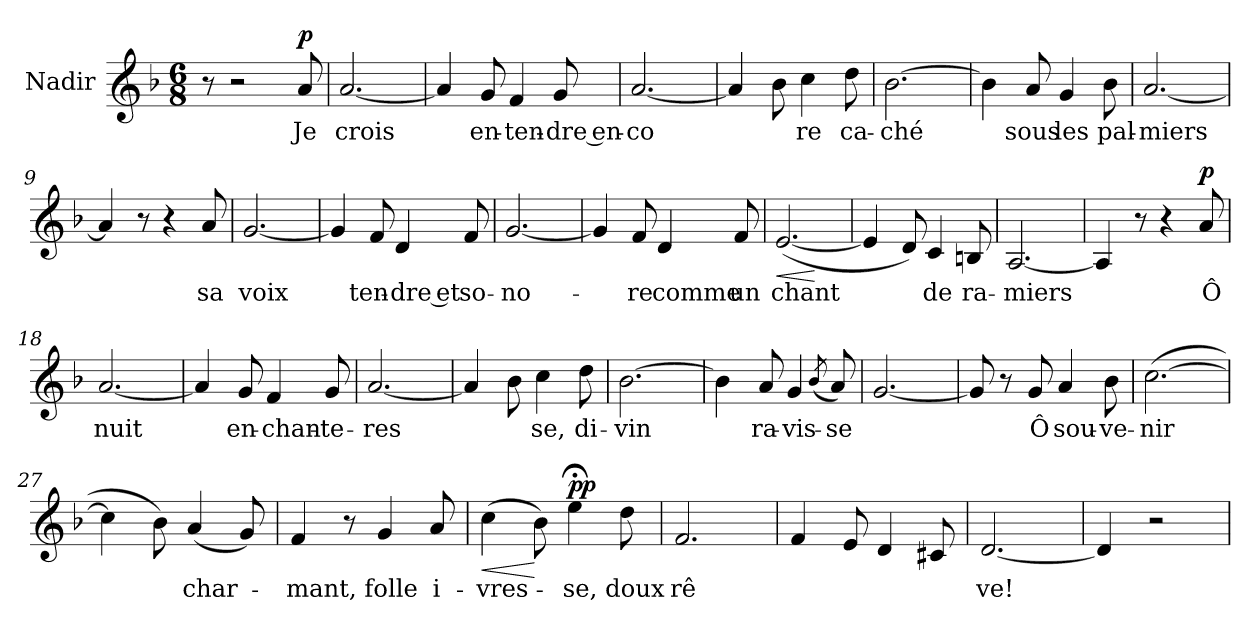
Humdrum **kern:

**kern	**text	**dynam
*part1	*part1	*part1
*staff1	*staff1	*staff1
*I"Nadir	*	*
*I'N.	*	*
*clefG2	*	*
*k[b-]	*	*
*M6/8	*	*
=1	=1	=1
8r	.	.
2r	.	.
!	!	!LO:DY:a
8a/	Je	p
=2	=2	=2
[2.a/	crois	.
=3	=3	=3
4a/]	.	.
8g/	en-	.
4f/	-ten-	.
8g/	-dre en-	.
=4	=4	=4
[2.a/	-co-	.
=5	=5	=5
4a/]	---	.
8b-\	.	.
4cc\	-re	.
8dd\	ca-	.
=6	=6	=6
[2.b-\	-ché	.
=7	=7	=7
4b-\]	.	.
8a/	sous	.
4g/	les	.
8b-\	pal-	.
=8	=8	=8
[2.a/	-miers	.
!!LO:LB:g=z
=9	=9	=9
4a/]	.	.
8r	.	.
4r	.	.
8a/	sa	.
=10	=10	=10
[2.g/	voix	.
=11	=11	=11
4g/]	.	.
8f/	ten-	.
4d/	-dre et	.
8f/	so-	.
=12	=12	=12
[2.g/	-no-	.
=13	=13	=13
4g/]	.	.
8f/	-re	.
4d/	comme	.
8f/	un	.
=14	=14	=14
!	!	!LO:HP:b
([2.e/	chant	<
.	.	[
=15	=15	=15
4e/]	.	.
8d/)	.	.
4c/	de	.
8Bn/	ra-	.
=16	=16	=16
[2.A/	-miers	.
!!LO:LB:g=z
=17	=17	=17
4A/]	.	.
8r	.	.
4r	.	.
!	!	!LO:DY:a
8a/	Ô	p
=18	=18	=18
[2.a/	nuit	.
=19	=19	=19
4a/]	.	.
8g/	en-	.
4f/	-chan-	.
8g/	-te-	.
=20	=20	=20
[2.a/	-res-	.
=21	=21	=21
4a/]	---	.
8b-\	.	.
4cc\	-se,	.
8dd\	di-	.
=22	=22	=22
[2.b-\	-vin	.
=23	=23	=23
4b-\]	.	.
8a/	ra-	.
4g/	-vis-	.
(8qb-/	.	.
8a/)	-se	.
=24	=24	=24
[2.g/	.	.
!!LO:LB:g=z
=25	=25	=25
8g/]	.	.
8r	.	.
8g/	Ô	.
4a/	sou-	.
8b-\	-ve-	.
=26	=26	=26
([2.cc\	-nir	.
=27	=27	=27
4cc\]	.	.
8b-\)	.	.
(4a/	char-	.
8g/)	.	.
=28	=28	=28
4f/	-mant,	.
8r	.	.
4g/	folle	.
8a/	i-	.
=29	=29	=29
!	!	!LO:HP:b
(4cc\	-vres-	<
8b-\)	.	[
!	!	!LO:DY:a
4ee;<\	-se,	pp
8dd\	doux	.
=30	=30	=30
2.f/	rê-	.
=31	=31	=31
4f/	---	.
8e/	.	.
4d/	---	.
8c#X/	.	.
!!LO:LB:g=z
=32	=32	=32
[2.d/	-ve!	.
=33	=33	=33
4d/]	.	.
2r	.	.
=	=	=
*-	*-	*-
